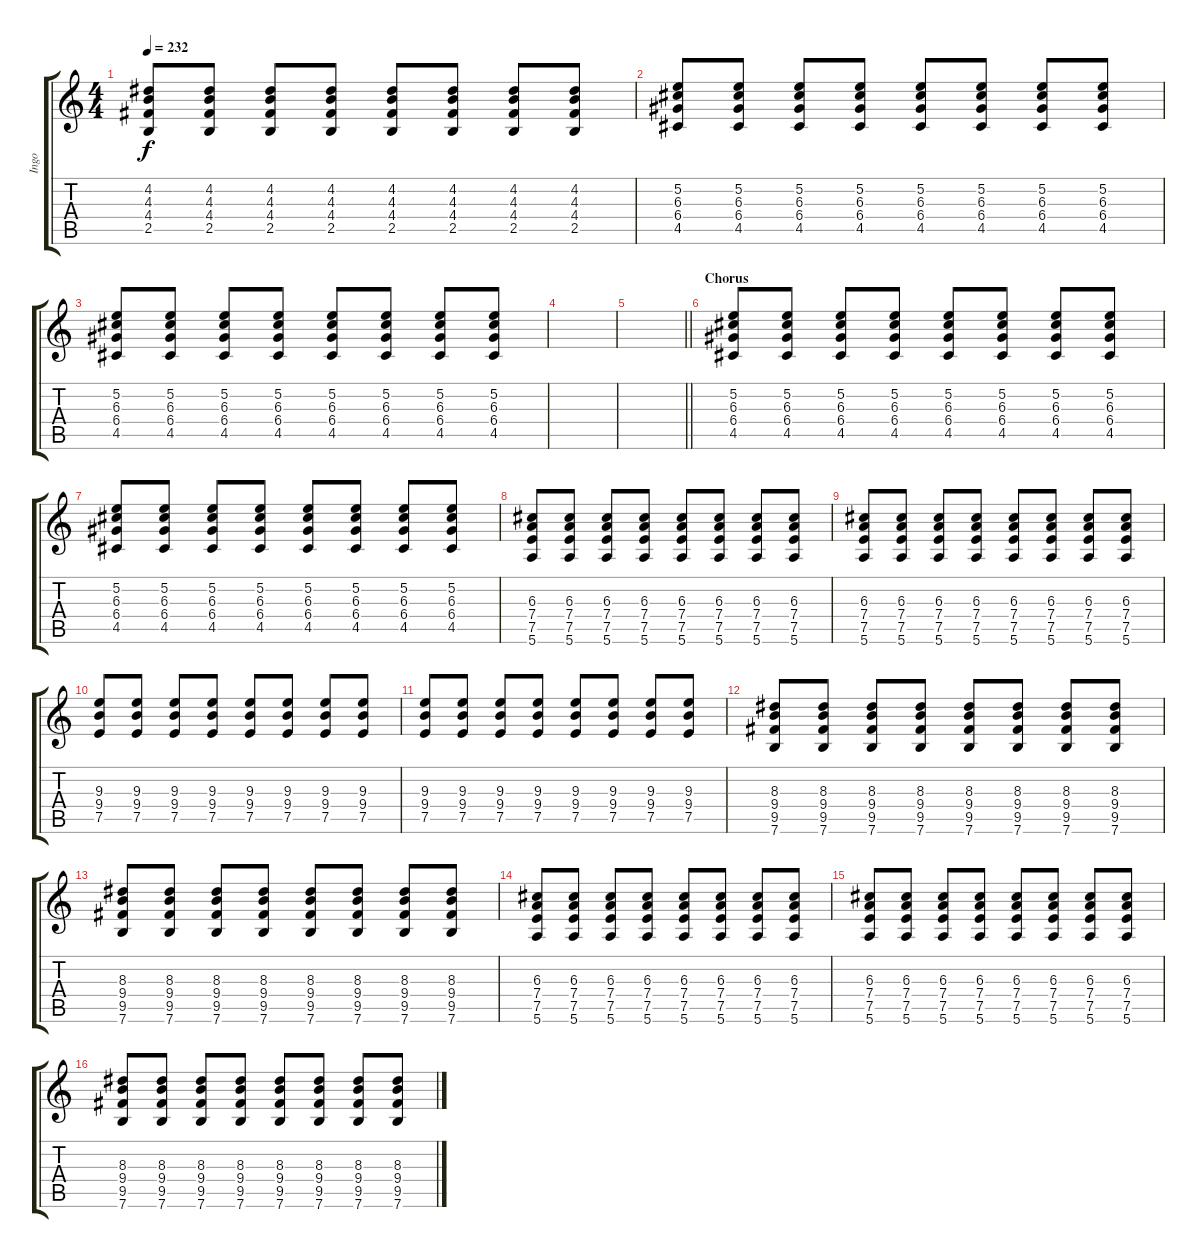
\track ("Ingo" "Ingo") {instrument electricguitarclean}
\staff {score tabs}
\tuning (E4 B3 G3 D3 A2 E2) {hide}
\ts (4 4)
\tempo 232
\clef g2
\ks c
(4.2 4.3 4.4 2.5).8{dy f} (4.2 4.3 4.4 2.5).8 (4.2 4.3 4.4 2.5).8 (4.2 4.3 4.4 2.5).8 (4.2 4.3 4.4 2.5).8 (4.2 4.3 4.4 2.5).8 (4.2 4.3 4.4 2.5).8 (4.2 4.3 4.4 2.5).8 |
(5.2 6.3 6.4 4.5).8 (5.2 6.3 6.4 4.5).8 (5.2 6.3 6.4 4.5).8 (5.2 6.3 6.4 4.5).8 (5.2 6.3 6.4 4.5).8 (5.2 6.3 6.4 4.5).8 (5.2 6.3 6.4 4.5).8 (5.2 6.3 6.4 4.5).8 |
(5.2 6.3 6.4 4.5).8 (5.2 6.3 6.4 4.5).8 (5.2 6.3 6.4 4.5).8 (5.2 6.3 6.4 4.5).8 (5.2 6.3 6.4 4.5).8 (5.2 6.3 6.4 4.5).8 (5.2 6.3 6.4 4.5).8 (5.2 6.3 6.4 4.5).8 |
|
\barLineRight lightlight
|
\section ("" "Chorus")
(5.2 6.3 6.4 4.5).8{volume 10 instrument distortionguitar} (5.2 6.3 6.4 4.5).8 (5.2 6.3 6.4 4.5).8 (5.2 6.3 6.4 4.5).8 (5.2 6.3 6.4 4.5).8 (5.2 6.3 6.4 4.5).8 (5.2 6.3 6.4 4.5).8 (5.2 6.3 6.4 4.5).8 |
(5.2 6.3 6.4 4.5).8{instrument distortionguitar} (5.2 6.3 6.4 4.5).8 (5.2 6.3 6.4 4.5).8 (5.2 6.3 6.4 4.5).8 (5.2 6.3 6.4 4.5).8 (5.2 6.3 6.4 4.5).8 (5.2 6.3 6.4 4.5).8 (5.2 6.3 6.4 4.5).8 |
(6.3 7.4 7.5 5.6).8 (6.3 7.4 7.5 5.6).8 (6.3 7.4 7.5 5.6).8 (6.3 7.4 7.5 5.6).8 (6.3 7.4 7.5 5.6).8 (6.3 7.4 7.5 5.6).8 (6.3 7.4 7.5 5.6).8 (6.3 7.4 7.5 5.6).8 |
(6.3 7.4 7.5 5.6).8 (6.3 7.4 7.5 5.6).8 (6.3 7.4 7.5 5.6).8 (6.3 7.4 7.5 5.6).8 (6.3 7.4 7.5 5.6).8 (6.3 7.4 7.5 5.6).8 (6.3 7.4 7.5 5.6).8 (6.3 7.4 7.5 5.6).8 |
(9.3 9.4 7.5).8 (9.3 9.4 7.5).8 (9.3 9.4 7.5).8 (9.3 9.4 7.5).8 (9.3 9.4 7.5).8 (9.3 9.4 7.5).8 (9.3 9.4 7.5).8 (9.3 9.4 7.5).8 |
(9.3 9.4 7.5).8 (9.3 9.4 7.5).8 (9.3 9.4 7.5).8 (9.3 9.4 7.5).8 (9.3 9.4 7.5).8 (9.3 9.4 7.5).8 (9.3 9.4 7.5).8 (9.3 9.4 7.5).8 |
(8.3 9.4 9.5 7.6).8 (8.3 9.4 9.5 7.6).8 (8.3 9.4 9.5 7.6).8 (8.3 9.4 9.5 7.6).8 (8.3 9.4 9.5 7.6).8 (8.3 9.4 9.5 7.6).8 (8.3 9.4 9.5 7.6).8 (8.3 9.4 9.5 7.6).8 |
(8.3 9.4 9.5 7.6).8 (8.3 9.4 9.5 7.6).8 (8.3 9.4 9.5 7.6).8 (8.3 9.4 9.5 7.6).8 (8.3 9.4 9.5 7.6).8 (8.3 9.4 9.5 7.6).8 (8.3 9.4 9.5 7.6).8 (8.3 9.4 9.5 7.6).8 |
(6.3 7.4 7.5 5.6).8 (6.3 7.4 7.5 5.6).8 (6.3 7.4 7.5 5.6).8 (6.3 7.4 7.5 5.6).8 (6.3 7.4 7.5 5.6).8 (6.3 7.4 7.5 5.6).8 (6.3 7.4 7.5 5.6).8 (6.3 7.4 7.5 5.6).8 |
(6.3 7.4 7.5 5.6).8 (6.3 7.4 7.5 5.6).8 (6.3 7.4 7.5 5.6).8 (6.3 7.4 7.5 5.6).8 (6.3 7.4 7.5 5.6).8 (6.3 7.4 7.5 5.6).8 (6.3 7.4 7.5 5.6).8 (6.3 7.4 7.5 5.6).8 |
(8.3 9.4 9.5 7.6).8 (8.3 9.4 9.5 7.6).8 (8.3 9.4 9.5 7.6).8 (8.3 9.4 9.5 7.6).8 (8.3 9.4 9.5 7.6).8 (8.3 9.4 9.5 7.6).8 (8.3 9.4 9.5 7.6).8 (8.3 9.4 9.5 7.6).8
